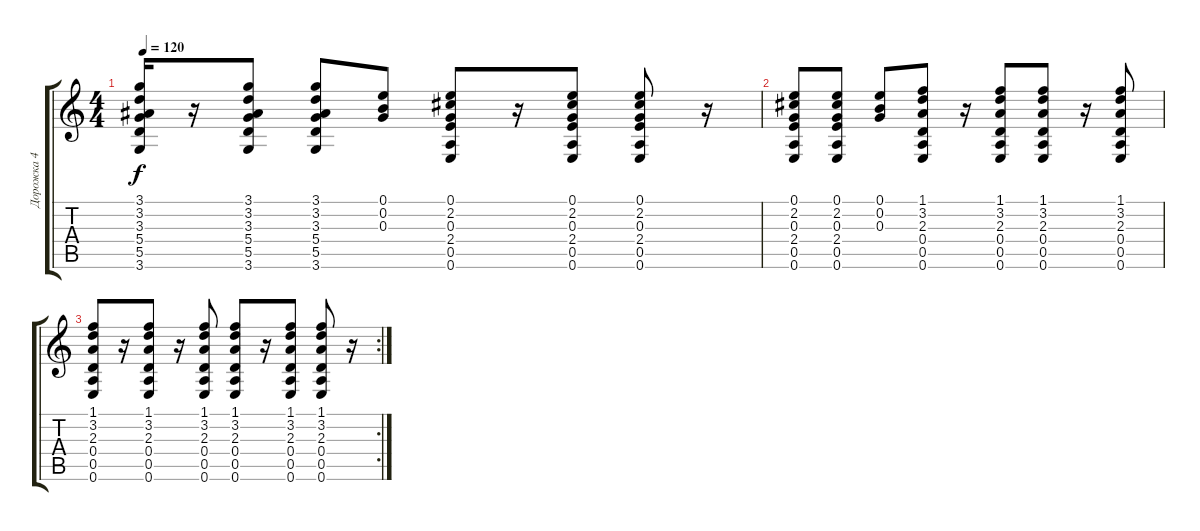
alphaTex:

\track ("Дорожка 4" "Дорожка 4") {instrument distortionguitar}
\staff {score tabs}
\tuning (E4 B3 G3 D3 A2 E2) {hide}
\ts (4 4)
\tempo 120
\clef g2
\ks c
(3.1{t} 3.2{t} 3.3{t} 5.4{t} 5.5{t} 3.6{t}).16{dy f} r.16 (3.1 3.2 3.3 5.4 5.5 3.6).8 (3.1 3.2 3.3 5.4 5.5 3.6).8 (0.1 0.2 0.3).8 (0.1 2.2 0.3 2.4 0.5 0.6).8 r.16 (0.1 2.2 0.3 2.4 0.5 0.6).8 (0.1 2.2 0.3 2.4 0.5 0.6).8 r.16 |
(0.1 2.2 0.3 2.4 0.5 0.6).8 (0.1 2.2 0.3 2.4 0.5 0.6).8 (0.1 0.2 0.3).8 (1.1 3.2 2.3 0.4 0.5 0.6).8 r.16 (1.1 3.2 2.3 0.4 0.5 0.6).8 (1.1 3.2 2.3 0.4 0.5 0.6).8 r.16 (1.1 3.2 2.3 0.4 0.5 0.6).8 |
\rc 2
(1.1 3.2 2.3 0.4 0.5 0.6).8 r.16 (1.1 3.2 2.3 0.4 0.5 0.6).8 r.16 (1.1 3.2 2.3 0.4 0.5 0.6).8 (1.1 3.2 2.3 0.4 0.5 0.6).8 r.16 (1.1 3.2 2.3 0.4 0.5 0.6).8 (1.1 3.2 2.3 0.4 0.5 0.6).8 r.16
